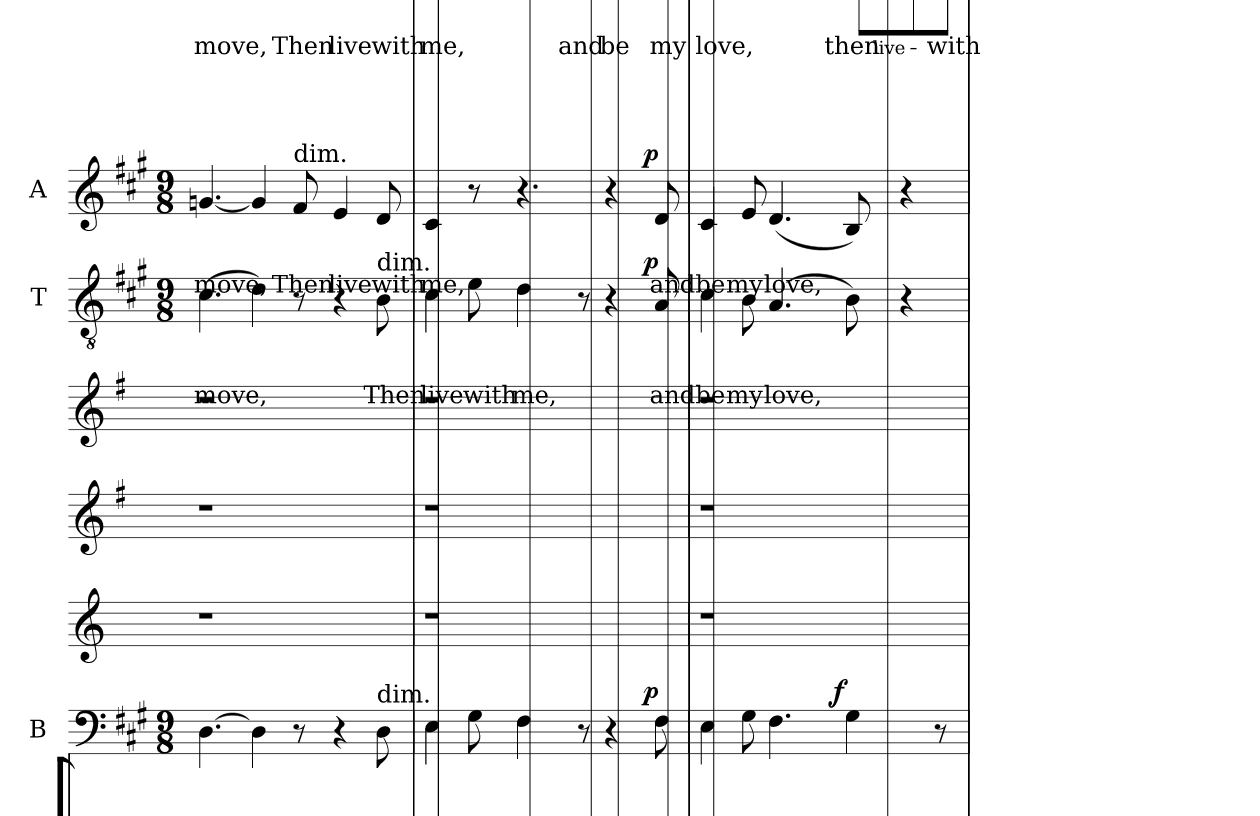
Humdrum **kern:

**kern	**text	**text	**text	**text	**dynam	**kern	**kern	**kern	**kern	**text	**text	**text	**dynam	**kern	**text	**text	**dynam	**kern	**text	**dynam
*part7	*part7	*part7	*part7	*part7	*part7	*part6	*part5	*part4	*part3	*part3	*part3	*part3	*part3	*part2	*part2	*part2	*part2	*part1	*part1	*part1
*staff7	*staff7	*staff7	*staff7	*staff7	*staff7	*staff6	*staff5	*staff4	*staff3	*staff3	*staff3	*staff3	*staff3	*staff2	*staff2	*staff2	*staff2	*staff1	*staff1	*staff1
*I"B	*	*	*	*	*	*	*	*	*I"T	*	*	*	*	*I"A	*	*	*	*I"S	*	*
*clefF4	*	*	*	*	*	*clefG2	*clefG2	*clefG2	*clefGv2	*	*	*	*	*clefG2	*	*	*	*clefG2	*	*
*ITrd-2c-3	*	*	*	*	*	*	*ITrd-3c-5	*ITrd-3c-5	*ITrd-2c-3	*	*	*	*	*ITrd-2c-3	*	*	*	*ITrd-2c-3	*	*
*k[]	*	*	*	*	*	*k[]	*k[]	*k[]	*k[]	*	*	*	*	*k[]	*	*	*	*k[]	*	*
*C:	*	*	*	*	*	*C:	*C:	*C:	*C:	*	*	*	*	*C:	*	*	*	*C:	*	*
*M9/8	*	*	*	*	*	*	*	*	*M9/8	*	*	*	*	*M9/8	*	*	*	*M9/8	*	*
=25	=25	=25	=25	=25	=25	=25	=25	=25	=25	=25	=25	=25	=25	=25	=25	=25	=25	=25	=25	=25
!	!	!	!	!LO:LY:b	!	!	!	!	!	!	!	!LO:LY:b	!	!	!	!LO:LY:b	!	!	!LO:LY:b	!
[>4.F\	.	.	.	move,	.	1r	1r	1r	(>4.e\	.	.	move,	.	[<4.b-X/	.	move,	.	[>4.gg\	move,	.
4F\]	.	.	.	.	.	.	.	.	4f\)	.	.	.	.	4b-/]	.	.	.	4gg\]	.	.
!	!	!	!	!	!	!	!	!	!	!	!	!	!	!	!	!	!	!LO:TX:a:t=dim.	!	!
!	!	!	!	!	!	!	!	!	!	!	!	!	!	!LO:TX:a:t=dim.	!	!	!	!	!	!
!	!	!	!	!	!	!	!	!	!	!	!	!	!	!	!	!LO:LY:b	!	!	!LO:LY:b	!
8r	.	.	.	.	.	.	.	.	8r	.	.	.	.	8a/	.	Then	.	8ff\	Then	.
!	!	!	!	!	!	!	!	!	!	!	!	!	!	!	!	!LO:LY:b	!	!	!LO:LY:b	!
4r	.	.	.	.	.	.	.	.	4r	.	.	.	.	4g/	.	live	.	4ee\	live	.
!	!	!	!	!	!	!	!	!	!LO:TX:a:t=dim.	!	!	!	!	!	!	!	!	!	!	!
!LO:TX:a:t=dim.	!	!	!	!	!	!	!	!	!	!	!	!	!	!	!	!	!	!	!	!
!	!	!	!	!LO:LY:b	!	!	!	!	!	!	!	!LO:LY:b	!	!	!	!LO:LY:b	!	!	!LO:LY:b	!
8F\	.	.	.	Then	.	8ryy	8ryy	8ryy	8d\	.	.	Then	.	8f/	.	with	.	8dd\	with	.
=26	=26	=26	=26	=26	=26	=26	=26	=26	=26	=26	=26	=26	=26	=26	=26	=26	=26	=26	=26	=26
!	!	!	!	!LO:LY:b	!	!	!	!	!	!	!	!LO:LY:b	!	!	!	!LO:LY:b	!	!	!LO:LY:b	!
*^	*	*	*	*	*	*	*	*	*^	*	*	*	*	*^	*	*	*	*^	*	*
4G\	2ryy	.	.	.	live	.	1r	1r	1r	4e\	2ryy	.	.	live	.	4e/	2ryy	.	me,	.	[<4.cc/	2ryy	me,	.
!	!	!	!	!	!LO:LY:b	!	!	!	!	!	!	!	!	!LO:LY:b	!	!	!	!	!	!	!	!	!	!
8B\	.	.	.	.	with	.	.	.	.	8g\	.	.	.	with	.	8r	.	.	.	.	.	.	.	.
!	!	!	!	!	!LO:LY:b	!	!	!	!	!	!	!	!	!LO:LY:b	!	!	!	!	!	!	!	!	!	!
4A\	.	.	.	.	me,	.	.	.	.	4f\	.	.	.	me,	.	4.r	.	.	.	.	4cc/]	.	.	.
.	4...ryy	.	.	.	.	.	.	.	.	.	4...ryy	.	.	.	.	.	4...ryy	.	.	.	.	16.ryy	.	.
!	!	!	!	!	!	!	!	!	!	!	!	!	!	!	!	!	!	!	!	!	!	!	!	!LO:DY:a
.	.	.	.	.	.	.	.	.	.	.	.	.	.	.	.	.	.	.	.	.	.	2ryy	.	p
!	!	!	!	!	!	!	!	!	!	!	!	!	!	!	!	!	!	!	!	!	!	!	!LO:LY:b	!
8r	.	.	.	.	.	.	.	.	.	8r	.	.	.	.	.	.	.	.	.	.	8cc/	.	and	.
!	!	!	!	!	!	!	!	!	!	!	!	!	!	!	!	!	!	!	!	!	!	!	!LO:LY:b	!
4r	.	.	.	.	.	.	.	.	.	4r	.	.	.	.	.	4r	.	.	.	.	4cc/	.	be	.
!	!	!	!	!	!	!LO:DY:a	!	!	!	!	!	!	!	!	!LO:DY:a	!	!	!	!	!LO:DY:a	!	!	!	!
.	8ryy	.	.	.	.	p	.	.	.	.	8ryy	.	.	.	p	.	8ryy	.	.	p	.	.	.	.
!	!	!	!	!	!LO:LY:b	!	!	!	!	!	!	!	!	!LO:LY:b	!	!	!	!	!LO:LY:b	!	!	!	!LO:LY:b	!
8A\	.	.	.	.	and	.	8ryy	8ryy	8ryy	8c/	.	.	.	and	.	8f/	.	.	and	.	8cc</	.	my	.
.	32ryy	.	.	.	.	.	.	.	.	.	32ryy	.	.	.	.	.	32ryy	.	.	.	.	32ryy	.	.
!!LO:LB:g=z	!!
=27	=27	=27	=27	=27	=27	=27	=27	=27	=27	=27	=27	=27	=27	=27	=27	=27	=27	=27	=27	=27	=27	=27	=27	=27
!	!	!	!	!	!LO:LY:b	!	!	!	!	!	!	!	!	!LO:LY:b	!	!	!	!	!LO:LY:b	!	!	!	!LO:LY:b	!
*	*	*	*	*	*	*	*	*	*	*v	*v	*	*	*	*	*	*	*	*	*	*	*	*	*
*	*	*	*	*	*	*	*	*	*	*	*	*	*	*	*v	*v	*	*	*	*	*	*	*
4G\	2ryy	.	.	.	be	.	1r	1r	1r	4e\	.	.	be	.	4e/	.	be	.	2.cc/	2ryy	love,	.
!	!	!	!	!	!LO:LY:b	!	!	!	!	!	!	!	!LO:LY:b	!	!	!	!LO:LY:b	!	!	!	!	!
8B\	.	.	.	.	my	.	.	.	.	8d\	.	.	my	.	8g/	.	my	.	.	.	.	.
!	!	!	!	!	!LO:LY:b	!	!	!	!	!	!	!	!LO:LY:b	!	!	!	!LO:LY:b	!	!	!	!	!
4.A\	.	.	.	.	love,	.	.	.	.	(4.c/	.	.	love,	.	(<4.f/	.	love,	.	.	.	.	.
.	8..ryy	.	.	.	.	.	.	.	.	.	.	.	.	.	.	.	.	.	.	8..ryy	.	.
!	!	!	!	!	!	!LO:DY:a	!	!	!	!	!	!	!	!	!	!	!	!	!	!	!	!LO:DY:a
.	4ryy	.	.	.	.	f	.	.	.	.	.	.	.	.	.	.	.	.	.	4ryy	.	f
!	!	!	!	!	!LO:LY:b	!	!	!	!	!	!	!	!	!	!	!	!	!	!	!	!LO:LY:b	!
4B\	.	.	.	.	then	.	.	.	.	8d\)	.	.	.	.	8d/)	.	.	.	8g/L	.	then	.
!	!	!	!	!	!	!	!	!	!	!	!	!	!	!	!	!	!	!	!	!	!LO:LY:b	!
.	.	.	.	.	.	.	.	.	.	.	.	.	.	.	.	.	.	.	(<16qb/	.	live-	.
.	.	.	.	.	.	.	.	.	.	4r	.	.	.	.	4r	.	.	.	8a/)	.	.	.
.	8ryy	.	.	.	.	.	.	.	.	.	.	.	.	.	.	.	.	.	.	8ryy	.	.
!	!	!	!	!	!	!	!	!	!	!	!	!	!	!	!	!	!	!	!	!	!LO:LY:b	!
8r	.	.	.	.	.	.	8ryy	8ryy	8ryy	.	.	.	.	.	.	.	.	.	8g/J	.	-with	.
.	32ryy	.	.	.	.	.	.	.	.	.	.	.	.	.	.	.	.	.	.	32ryy	.	.
*v	*v	*	*	*	*	*	*	*	*	*	*	*	*	*	*	*	*	*	*v	*v	*	*
=	=	=	=	=	=	=	=	=	=	=	=	=	=	=	=	=	=	=	=	=
*-	*-	*-	*-	*-	*-	*-	*-	*-	*-	*-	*-	*-	*-	*-	*-	*-	*-	*-	*-	*-
